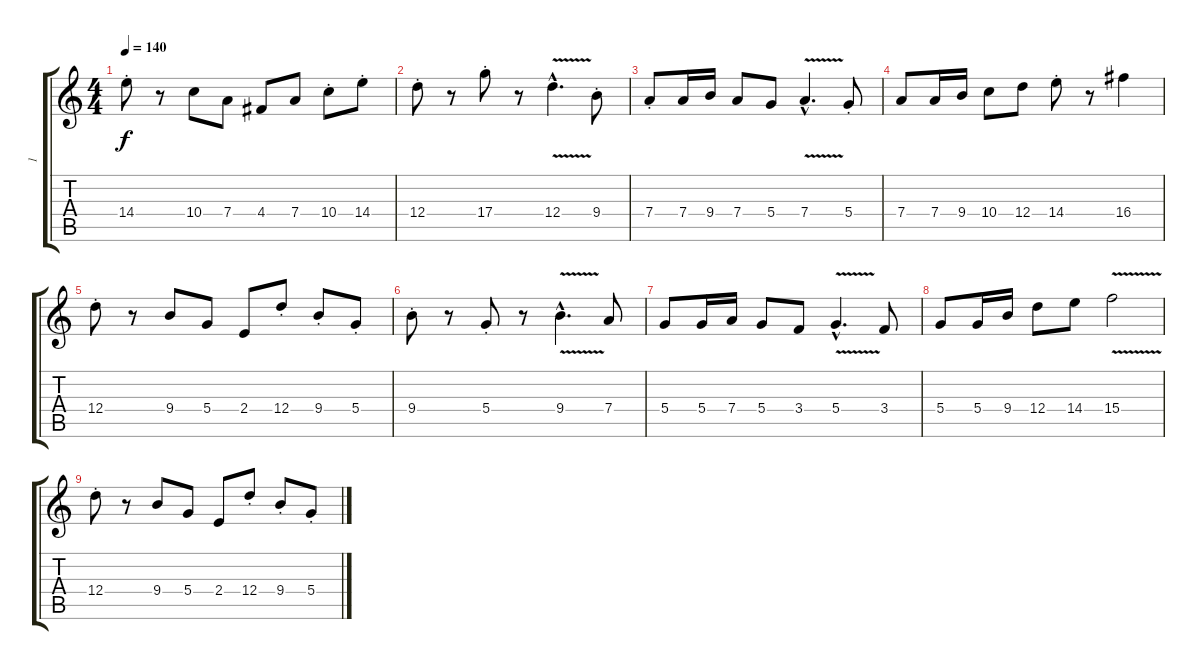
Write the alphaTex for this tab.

\track ("1" "1") {instrument piccolo}
\staff {score tabs}
\tuning (E5 B4 G4 D4 A3 E3) {hide}
\ts (4 4)
\tempo 140
\clef g2
\ks c
14.4{st}.8{dy f} r.8 10.4.8 7.4.8 4.4.8 7.4.8 10.4{st}.8 14.4{st}.8 |
12.4{st}.8 r.8 17.4{st}.8 r.8 12.4{v hac}.4{d} 9.4{st}.8 |
7.4{st}.8 7.4.16 9.4.16 7.4.8 5.4.8 7.4{v hac}.4{d} 5.4{st}.8 |
7.4.8 7.4.16 9.4.16 10.4.8 12.4.8 14.4{st}.8 r.8 16.4.4 |
12.4{st}.8{volume 0} r.8 9.4.8 5.4.8 2.4.8 12.4{st}.8 9.4{st}.8 5.4{st}.8 |
9.4{st}.8 r.8 5.4{st}.8 r.8 9.4{v hac}.4{d} 7.4.8 |
5.4.8 5.4.16 7.4.16 5.4.8 3.4.8 5.4{v hac}.4{d} 3.4.8 |
5.4.8 5.4.16 9.4.16 12.4.8 14.4.8 15.4{v}.2 |
12.4{st}.8 r.8 9.4.8 5.4.8 2.4.8 12.4{st}.8 9.4{st}.8 5.4{st}.8
